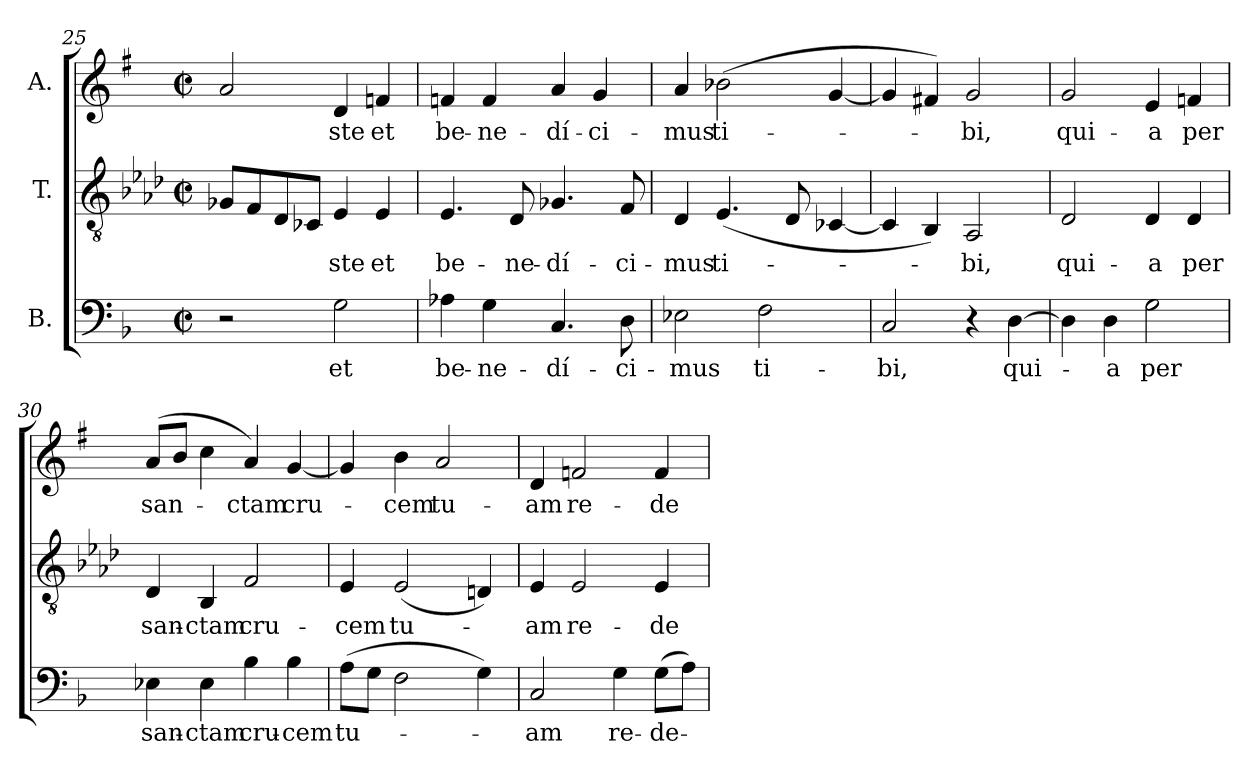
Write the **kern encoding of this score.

**kern	**text	**kern	**text	**kern	**text
*part3	*part3	*part2	*part2	*part1	*part1
*staff3	*staff3	*staff2	*staff2	*staff1	*staff1
*I"B.	*	*I"T.	*	*I"A.	*
*clefF4	*	*clefGv2	*	*clefG2	*
*	*	*ITrd2c3	*	*ITrd1c2	*
*k[b-]	*	*k[b-]	*	*k[b-]	*
*F:	*	*F:	*	*F:	*
*M2/2	*	*M2/2	*	*M2/2	*
*met(c|)	*	*met(c|)	*	*met(c|)	*
=25	=25	=25	=25	=25	=25
2r	.	8E-Xi/L	.	2gi/	.
.	.	8Di/	.	.	.
.	.	8BB-i/	.	.	.
.	.	8AA-Xi/J	.	.	.
!	!LO:LY:b:color=#000000	!	!	!	!
!	!	!	!LO:LY:b:color=#000000	!	!
!	!	!	!	!	!LO:LY:b:color=#000000
2Gi\	et	4Ci/	-ste	4ci/	-ste
!	!	!	!LO:LY:b:color=#000000	!	!
!	!	!	!	!	!LO:LY:b:color=#000000
.	.	4Ci/	et	4e-Xi/	et
=26	=26	=26	=26	=26	=26
!	!LO:LY:b:color=#000000	!	!	!	!
!	!	!	!LO:LY:b:color=#000000	!	!
!	!	!	!	!	!LO:LY:b:color=#000000
4A-Xi\	be-	4.Ci/	be-	4e-Xi/	be-
!	!LO:LY:b:color=#000000	!	!	!	!
!	!	!	!	!	!LO:LY:b:color=#000000
4Gi\	-ne-	.	.	4e-i/	-ne-
!	!	!	!LO:LY:b:color=#000000	!	!
.	.	8BB-i/	-ne-	.	.
!	!LO:LY:b:color=#000000	!	!	!	!
!	!	!	!LO:LY:b:color=#000000	!	!
!	!	!	!	!	!LO:LY:b:color=#000000
4.Ci/	-dí-	4.E-Xi/	-dí-	4gi/	-dí-
!	!	!	!	!	!LO:LY:b:color=#000000
.	.	.	.	4fi/	-ci-
!	!LO:LY:b:color=#000000	!	!	!	!
!	!	!	!LO:LY:b:color=#000000	!	!
8Di\	-ci-	8Di/	-ci-	.	.
!!LO:LB:g=z
=27	=27	=27	=27	=27	=27
!	!LO:LY:b:color=#000000	!	!	!	!
!	!	!	!LO:LY:b:color=#000000	!	!
!	!	!	!	!	!LO:LY:b:color=#000000
2E-Xi\	-mus	4BB-i/	-mus	4gi/	-mus
!	!	!	!LO:LY:b:color=#000000	!	!
!	!	!	!	!	!LO:LY:b:color=#000000
.	.	(4.Ci/	ti-	(2a-Xi\	ti-
!	!LO:LY:b:color=#000000	!	!	!	!
2Fi\	ti-	.	.	.	.
.	.	8BB-i/	.	.	.
.	.	[4AA-Xi/	.	[4fi/	.
=28	=28	=28	=28	=28	=28
!	!LO:LY:b:color=#000000	!	!	!	!
2Ci/	-bi,	4AA-i/]	.	4fi/]	.
.	.	4GGi/)	.	4eni/)	.
!	!	!	!LO:LY:b:color=#000000	!	!
!	!	!	!	!	!LO:LY:b:color=#000000
4r	.	2FFi/	-bi,	2fi/	-bi,
!	!LO:LY:b:color=#000000	!	!	!	!
[4Di\	qui-	.	.	.	.
=29	=29	=29	=29	=29	=29
!	!	!	!LO:LY:b:color=#000000	!	!
!	!	!	!	!	!LO:LY:b:color=#000000
4Di\]	.	2BB-i/	qui-	2fi/	qui-
!	!LO:LY:b:color=#000000	!	!	!	!
4Di\	-a	.	.	.	.
!	!LO:LY:b:color=#000000	!	!	!	!
!	!	!	!LO:LY:b:color=#000000	!	!
!	!	!	!	!	!LO:LY:b:color=#000000
2Gi\	per	4BB-i/	-a	4di/	-a
!	!	!	!LO:LY:b:color=#000000	!	!
!	!	!	!	!	!LO:LY:b:color=#000000
.	.	4BB-i/	per	4e-Xi/	per
=30	=30	=30	=30	=30	=30
!	!LO:LY:b:color=#000000	!	!	!	!
!	!	!	!LO:LY:b:color=#000000	!	!
!	!	!	!	!	!LO:LY:b:color=#000000
4E-Xi\	san-	4BB-i/	san-	(8gi/L	san-
.	.	.	.	8ai/J	.
!	!LO:LY:b:color=#000000	!	!	!	!
!	!	!	!LO:LY:b:color=#000000	!	!
4E-i\	-ctam	4GGi/	-ctam	4b-i\	.
!	!LO:LY:b:color=#000000	!	!	!	!
!	!	!	!LO:LY:b:color=#000000	!	!
!	!	!	!	!	!LO:LY:b:color=#000000
4B-i\	cru-	2Di/	cru-	4gi/)	-ctam
!	!LO:LY:b:color=#000000	!	!	!	!
!	!	!	!	!	!LO:LY:b:color=#000000
4B-i\	-cem	.	.	[4fi/	cru-
=31	=31	=31	=31	=31	=31
!	!LO:LY:b:color=#000000	!	!	!	!
!	!	!	!LO:LY:b:color=#000000	!	!
(8Ai\L	tu-	4Ci/	-cem	4fi/]	.
8Gi\J	.	.	.	.	.
!	!	!	!LO:LY:b:color=#000000	!	!
!	!	!	!	!	!LO:LY:b:color=#000000
2Fi\	.	(2Ci/	tu-	4ai\	-cem
!	!	!	!	!	!LO:LY:b:color=#000000
.	.	.	.	2gi/	tu-
4Gi\)	.	4BBni/)	.	.	.
=32	=32	=32	=32	=32	=32
!	!LO:LY:b:color=#000000	!	!	!	!
!	!	!	!LO:LY:b:color=#000000	!	!
!	!	!	!	!	!LO:LY:b:color=#000000
2Ci/	-am	4Ci/	-am	4ci/	-am
!	!	!	!LO:LY:b:color=#000000	!	!
!	!	!	!	!	!LO:LY:b:color=#000000
.	.	2Ci/	re-	2e-Xi/	re-
!	!LO:LY:b:color=#000000	!	!	!	!
4Gi\	re-	.	.	.	.
!	!LO:LY:b:color=#000000	!	!	!	!
!	!	!	!LO:LY:b:color=#000000	!	!
!	!	!	!	!	!LO:LY:b:color=#000000
(8Gi\L	-de-	4Ci/	-de-	4e-i/	-de-
8Ai\J)	.	.	.	.	.
=	=	=	=	=	=
*-	*-	*-	*-	*-	*-
